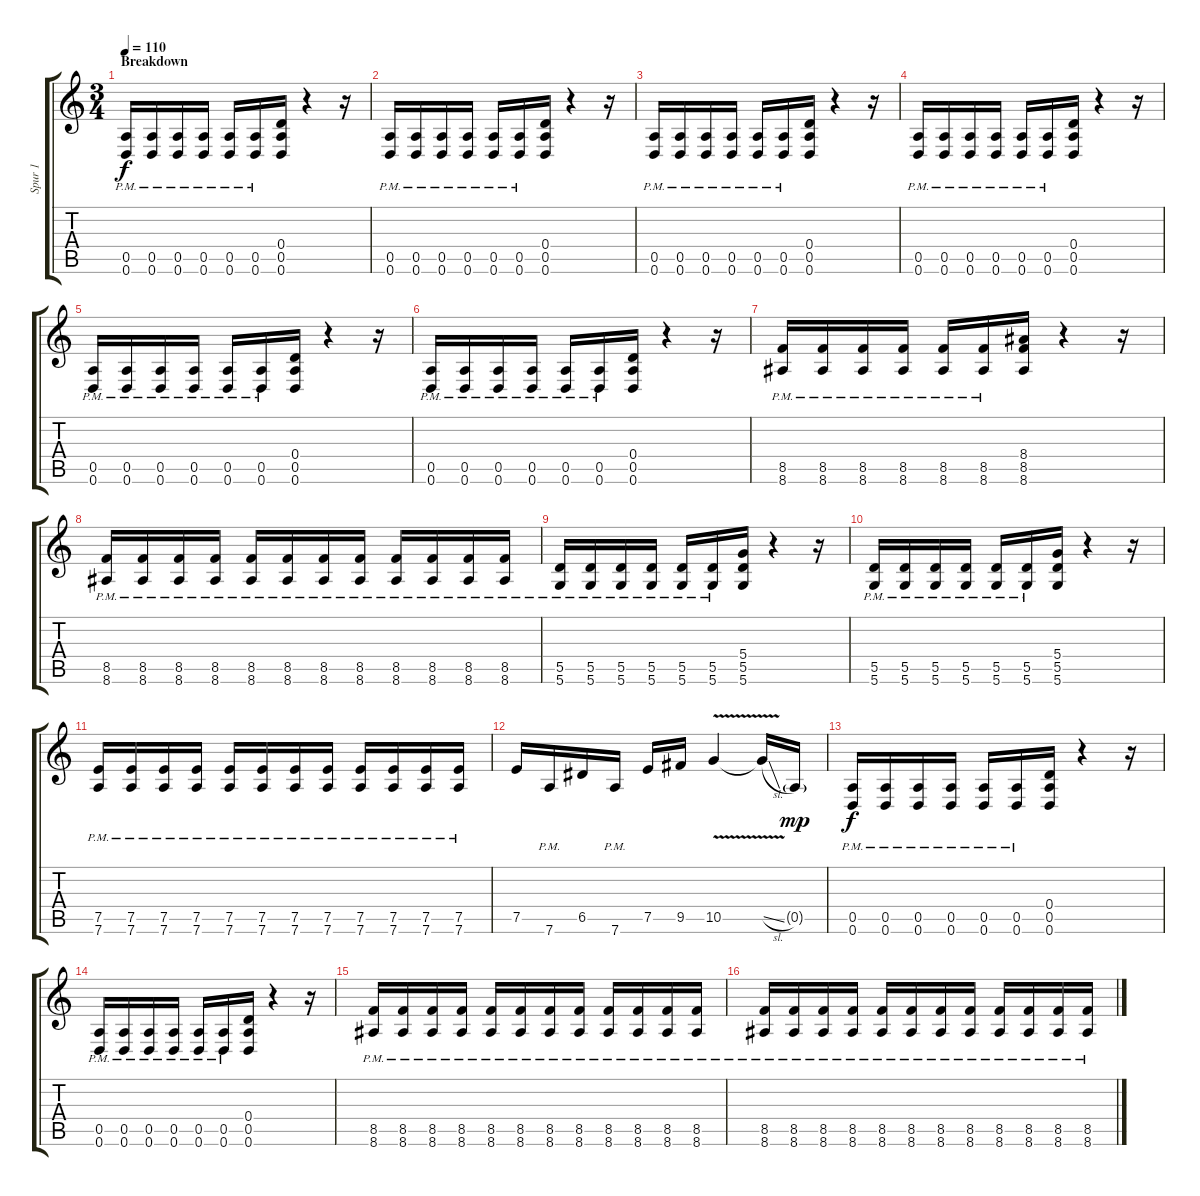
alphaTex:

\track ("Spur 1" "Spur 1") {instrument distortionguitar}
\staff {score tabs}
\tuning (E4 B3 G3 D3 A2 D2) {hide}
\ts (3 4)
\section ("" "Breakdown")
\tempo 110
\clef g2
\ks c
(0.5{pm} 0.6{pm}).16{dy f} (0.5{pm} 0.6{pm}).16 (0.5{pm} 0.6{pm}).16 (0.5{pm} 0.6{pm}).16 (0.5{pm} 0.6{pm}).16 (0.5{pm} 0.6{pm}).16 (0.4 0.5 0.6).16 r.4 r.16 |
(0.5{pm} 0.6{pm}).16 (0.5{pm} 0.6{pm}).16 (0.5{pm} 0.6{pm}).16 (0.5{pm} 0.6{pm}).16 (0.5{pm} 0.6{pm}).16 (0.5{pm} 0.6{pm}).16 (0.4 0.5 0.6).16 r.4 r.16 |
(0.5{pm} 0.6{pm}).16 (0.5{pm} 0.6{pm}).16 (0.5{pm} 0.6{pm}).16 (0.5{pm} 0.6{pm}).16 (0.5{pm} 0.6{pm}).16 (0.5{pm} 0.6{pm}).16 (0.4 0.5 0.6).16 r.4 r.16 |
(0.5{pm} 0.6{pm}).16 (0.5{pm} 0.6{pm}).16 (0.5{pm} 0.6{pm}).16 (0.5{pm} 0.6{pm}).16 (0.5{pm} 0.6{pm}).16 (0.5{pm} 0.6{pm}).16 (0.4 0.5 0.6).16 r.4 r.16 |
(0.5{pm} 0.6{pm}).16 (0.5{pm} 0.6{pm}).16 (0.5{pm} 0.6{pm}).16 (0.5{pm} 0.6{pm}).16 (0.5{pm} 0.6{pm}).16 (0.5{pm} 0.6{pm}).16 (0.4 0.5 0.6).16 r.4 r.16 |
(0.5{pm} 0.6{pm}).16 (0.5{pm} 0.6{pm}).16 (0.5{pm} 0.6{pm}).16 (0.5{pm} 0.6{pm}).16 (0.5{pm} 0.6{pm}).16 (0.5{pm} 0.6{pm}).16 (0.4 0.5 0.6).16 r.4 r.16 |
(8.5{pm} 8.6{pm}).16 (8.5{pm} 8.6{pm}).16 (8.5{pm} 8.6{pm}).16 (8.5{pm} 8.6{pm}).16 (8.5{pm} 8.6{pm}).16 (8.5{pm} 8.6{pm}).16 (8.4 8.5 8.6).16 r.4 r.16 |
(8.5{pm} 8.6{pm}).16 (8.5{pm} 8.6{pm}).16 (8.5{pm} 8.6{pm}).16 (8.5{pm} 8.6{pm}).16 (8.5{pm} 8.6{pm}).16 (8.5{pm} 8.6{pm}).16 (8.5{pm} 8.6{pm}).16 (8.5{pm} 8.6{pm}).16 (8.5{pm} 8.6{pm}).16 (8.5{pm} 8.6{pm}).16 (8.5{pm} 8.6{pm}).16 (8.5{pm} 8.6{pm}).16 |
(5.5{pm} 5.6{pm}).16 (5.5{pm} 5.6{pm}).16 (5.5{pm} 5.6{pm}).16 (5.5{pm} 5.6{pm}).16 (5.5{pm} 5.6{pm}).16 (5.5{pm} 5.6{pm}).16 (5.4 5.5 5.6).16 r.4 r.16 |
(5.5{pm} 5.6{pm}).16 (5.5{pm} 5.6{pm}).16 (5.5{pm} 5.6{pm}).16 (5.5{pm} 5.6{pm}).16 (5.5{pm} 5.6{pm}).16 (5.5{pm} 5.6{pm}).16 (5.4 5.5 5.6).16 r.4 r.16 |
(7.5{pm} 7.6{pm}).16 (7.5{pm} 7.6{pm}).16 (7.5{pm} 7.6{pm}).16 (7.5{pm} 7.6{pm}).16 (7.5{pm} 7.6{pm}).16 (7.5{pm} 7.6{pm}).16 (7.5{pm} 7.6{pm}).16 (7.5{pm} 7.6{pm}).16 (7.5{pm} 7.6{pm}).16 (7.5{pm} 7.6{pm}).16 (7.5{pm} 7.6{pm}).16 (7.5{pm} 7.6{pm}).16 |
7.5.16 7.6{pm}.16 6.5.16 7.6{pm}.16 7.5.16 9.5.16 10.5{v}.4 10.5{sl t}.16 0.5{g}.16{dy mp} |
(0.5{pm} 0.6{pm}).16{dy f} (0.5{pm} 0.6{pm}).16 (0.5{pm} 0.6{pm}).16 (0.5{pm} 0.6{pm}).16 (0.5{pm} 0.6{pm}).16 (0.5{pm} 0.6{pm}).16 (0.4 0.5 0.6).16 r.4 r.16 |
(0.5{pm} 0.6{pm}).16 (0.5{pm} 0.6{pm}).16 (0.5{pm} 0.6{pm}).16 (0.5{pm} 0.6{pm}).16 (0.5{pm} 0.6{pm}).16 (0.5{pm} 0.6{pm}).16 (0.4 0.5 0.6).16 r.4 r.16 |
(8.5{pm} 8.6{pm}).16 (8.5{pm} 8.6{pm}).16 (8.5{pm} 8.6{pm}).16 (8.5{pm} 8.6{pm}).16 (8.5{pm} 8.6{pm}).16 (8.5{pm} 8.6{pm}).16 (8.5{pm} 8.6{pm}).16 (8.5{pm} 8.6{pm}).16 (8.5{pm} 8.6{pm}).16 (8.5{pm} 8.6{pm}).16 (8.5{pm} 8.6{pm}).16 (8.5{pm} 8.6{pm}).16 |
(8.5{pm} 8.6{pm}).16 (8.5{pm} 8.6{pm}).16 (8.5{pm} 8.6{pm}).16 (8.5{pm} 8.6{pm}).16 (8.5{pm} 8.6{pm}).16 (8.5{pm} 8.6{pm}).16 (8.5{pm} 8.6{pm}).16 (8.5{pm} 8.6{pm}).16 (8.5{pm} 8.6{pm}).16 (8.5{pm} 8.6{pm}).16 (8.5{pm} 8.6{pm}).16 (8.5{pm} 8.6{pm}).16
